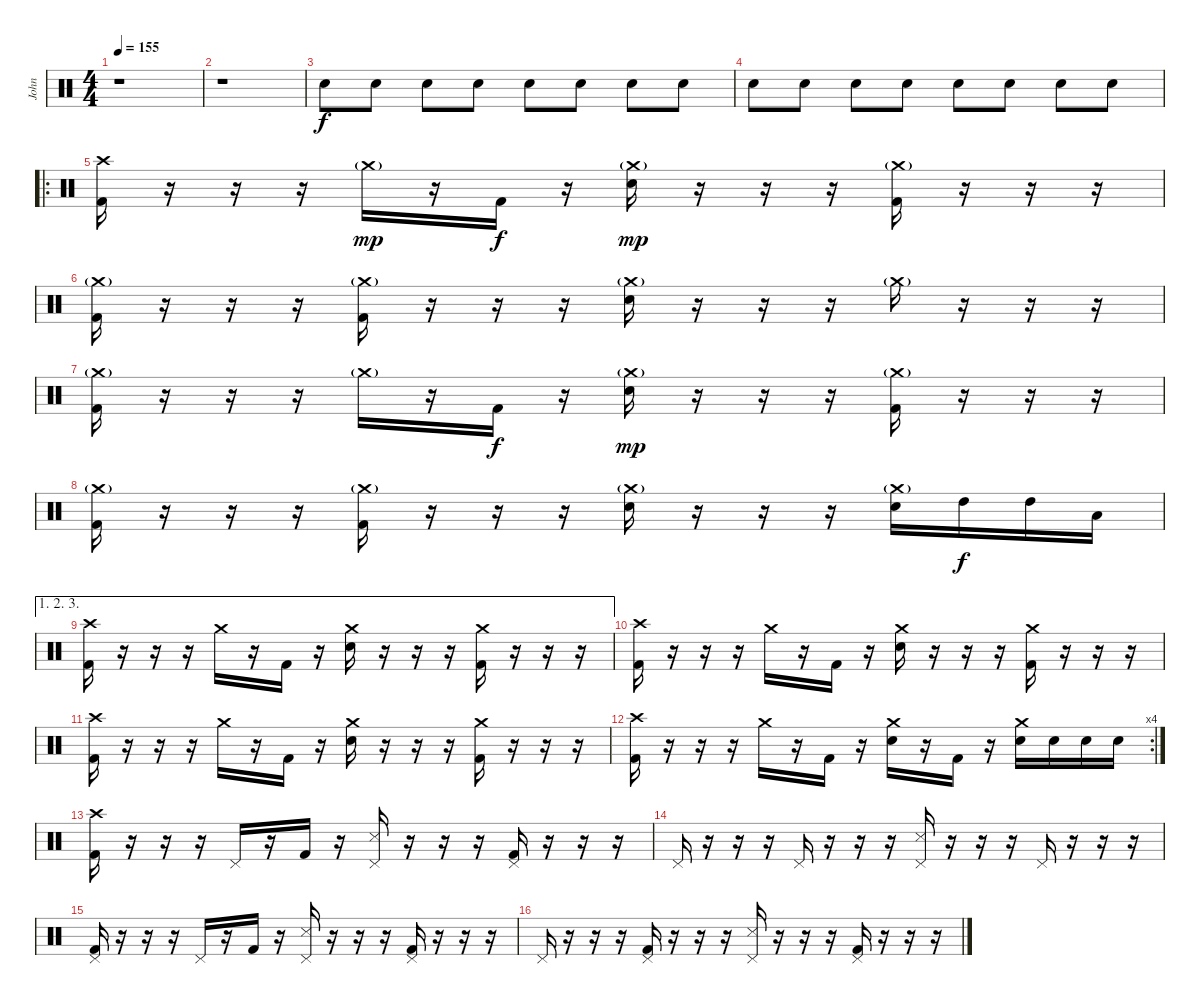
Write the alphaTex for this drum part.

\track ("John" "John") {instrument percussion}
\staff {score}
\articulation defaults
\ts (4 4)
\tempo 155
\clef neutral
\ks c
r.1{dy f} |
r.1 |
"Snare (hit) 2".8{volume 9} "Snare (hit) 2".8 "Snare (hit) 2".8{volume 11} "Snare (hit) 2".8 "Snare (hit) 2".8{volume 12} "Snare (hit) 2".8 "Snare (hit) 2".8{volume 16} "Snare (hit) 2".8 |
"Snare (hit) 2".8{volume 16} "Snare (hit) 2".8 "Snare (hit) 2".8 "Snare (hit) 2".8 "Snare (hit) 2".8 "Snare (hit) 2".8 "Snare (hit) 2".8 "Snare (hit) 2".8 |
\ro
("Crash high (hit)" "Kick (hit) 2").16 r.16 r.16 r.16 "Crash medium (hit)"{g}.16{dy mp} r.16 "Kick (hit) 2".16{dy f} r.16 ("Crash medium (hit)"{g} "Snare (hit) 2").16{dy mp} r.16 r.16 r.16 ("Crash medium (hit)"{g} "Kick (hit) 2").16 r.16 r.16 r.16 |
("Crash medium (hit)"{g} "Kick (hit) 2").16 r.16 r.16 r.16 ("Crash medium (hit)"{g} "Kick (hit) 2").16 r.16 r.16 r.16 ("Crash medium (hit)"{g} "Snare (hit) 2").16 r.16 r.16 r.16 "Crash medium (hit)"{g}.16 r.16 r.16 r.16 |
("Crash medium (hit)"{g} "Kick (hit) 2").16 r.16 r.16 r.16 "Crash medium (hit)"{g}.16 r.16 "Kick (hit) 2".16{dy f} r.16 ("Crash medium (hit)"{g} "Snare (hit) 2").16{dy mp} r.16 r.16 r.16 ("Crash medium (hit)"{g} "Kick (hit) 2").16 r.16 r.16 r.16 |
("Crash medium (hit)"{g} "Kick (hit) 2").16 r.16 r.16 r.16 ("Crash medium (hit)"{g} "Kick (hit) 2").16 r.16 r.16 r.16 ("Crash medium (hit)"{g} "Snare (hit) 2").16 r.16 r.16 r.16 ("Crash medium (hit)"{g} "Snare (hit) 2").16 "High Tom (hit)".16{dy f} "High Tom (hit)".16 "Low Tom (hit)".16 |
\ae (1 2 3)
("Crash high (hit)" "Kick (hit) 2").16 r.16 r.16 r.16 "Crash medium (hit)".16 r.16 "Kick (hit) 2".16 r.16 ("Crash medium (hit)" "Snare (hit) 2").16 r.16 r.16 r.16 ("Crash medium (hit)" "Kick (hit) 2").16 r.16 r.16 r.16 |
("Crash high (hit)" "Kick (hit) 2").16 r.16 r.16 r.16 "Crash medium (hit)".16 r.16 "Kick (hit) 2".16 r.16 ("Crash medium (hit)" "Snare (hit) 2").16 r.16 r.16 r.16 ("Crash medium (hit)" "Kick (hit) 2").16 r.16 r.16 r.16 |
("Crash high (hit)" "Kick (hit) 2").16 r.16 r.16 r.16 "Crash medium (hit)".16 r.16 "Kick (hit) 2".16 r.16 ("Crash medium (hit)" "Snare (hit) 2").16 r.16 r.16 r.16 ("Crash medium (hit)" "Kick (hit) 2").16 r.16 r.16 r.16 |
\rc 4
("Crash high (hit)" "Kick (hit) 2").16 r.16 r.16 r.16 "Crash medium (hit)".16 r.16 "Kick (hit) 2".16 r.16 ("Crash medium (hit)" "Snare (hit) 2").16 r.16 "Kick (hit) 2".16 r.16 ("Crash medium (hit)" "Snare (hit) 2").16 "Snare (hit) 2".16 "Snare (hit) 2".16 "Snare (hit) 2".16 |
("Crash high (hit)" "Kick (hit) 2").16 r.16 r.16 r.16 "Pedal Hi-Hat (hit)".16 r.16 "Kick (hit) 2".16 r.16 ("Pedal Hi-Hat (hit)" "Snare (side stick) 3").16 r.16 r.16 r.16 ("Pedal Hi-Hat (hit)" "Kick (hit) 2").16 r.16 r.16 r.16 |
"Pedal Hi-Hat (hit)".16 r.16 r.16 r.16 "Pedal Hi-Hat (hit)".16 r.16 r.16 r.16 ("Pedal Hi-Hat (hit)" "Snare (side stick) 3").16 r.16 r.16 r.16 "Pedal Hi-Hat (hit)".16 r.16 r.16 r.16 |
("Pedal Hi-Hat (hit)" "Kick (hit) 2").16 r.16 r.16 r.16 "Pedal Hi-Hat (hit)".16 r.16 "Kick (hit) 2".16 r.16 ("Pedal Hi-Hat (hit)" "Snare (side stick) 3").16 r.16 r.16 r.16 ("Pedal Hi-Hat (hit)" "Kick (hit) 2").16 r.16 r.16 r.16 |
"Pedal Hi-Hat (hit)".16 r.16 r.16 r.16 ("Pedal Hi-Hat (hit)" "Kick (hit) 2").16 r.16 r.16 r.16 ("Pedal Hi-Hat (hit)" "Snare (side stick) 3").16 r.16 r.16 r.16 ("Pedal Hi-Hat (hit)" "Kick (hit) 2").16 r.16 r.16 r.16
